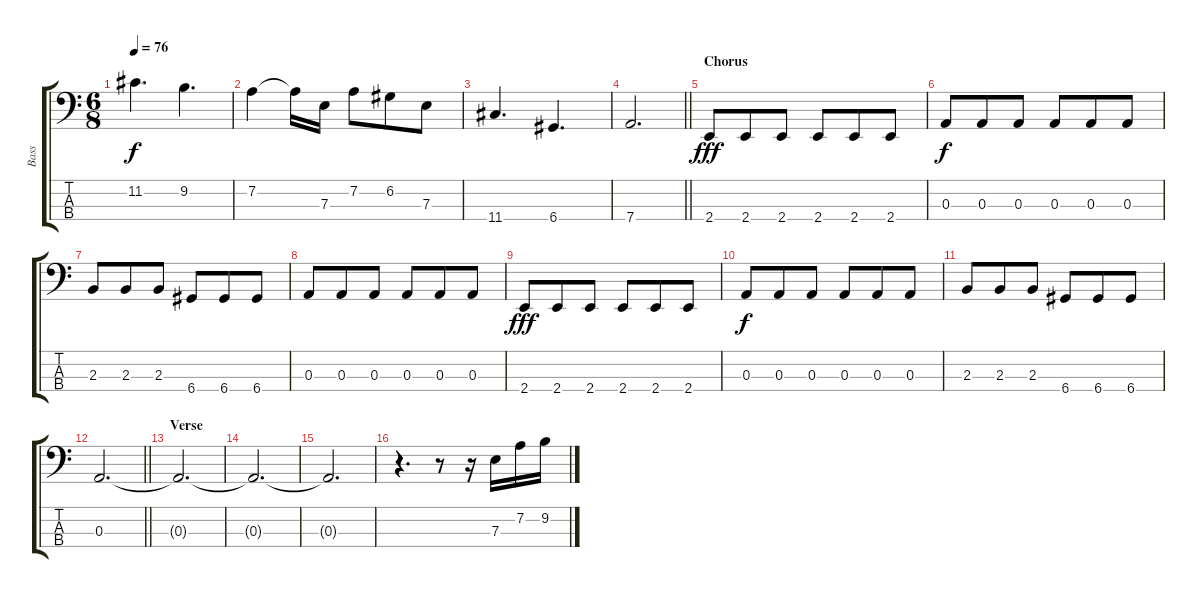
\track ("Bass" "Bass") {instrument electricbassfinger}
\staff {score tabs}
\tuning (G2 D2 A1 D1) {hide}
\ts (6 8)
\tempo 76
\clef f4
\ks c
11.2.4{d dy f} 9.2.4{d} |
7.2.4 7.2{t}.16 7.3.16 7.2.8 6.2.8 7.3.8 |
11.4.4{d} 6.4.4{d} |
\barLineRight lightlight
7.4.2{d} |
\section ("" "Chorus")
2.4.8{dy fff} 2.4.8 2.4.8 2.4.8 2.4.8 2.4.8 |
0.3.8{dy f} 0.3.8 0.3.8 0.3.8 0.3.8 0.3.8 |
2.3.8 2.3.8 2.3.8 6.4.8 6.4.8 6.4.8 |
0.3.8 0.3.8 0.3.8 0.3.8 0.3.8 0.3.8 |
2.4.8{dy fff} 2.4.8 2.4.8 2.4.8 2.4.8 2.4.8 |
0.3.8{dy f} 0.3.8 0.3.8 0.3.8 0.3.8 0.3.8 |
2.3.8 2.3.8 2.3.8 6.4.8 6.4.8 6.4.8 |
\barLineRight lightlight
0.3.2{d} |
\section ("" "Verse")
0.3{t}.2{d} |
0.3{t}.2{d} |
0.3{t}.2{d} |
r.4{d} r.8 r.16 7.3.16 7.2.16 9.2.16
